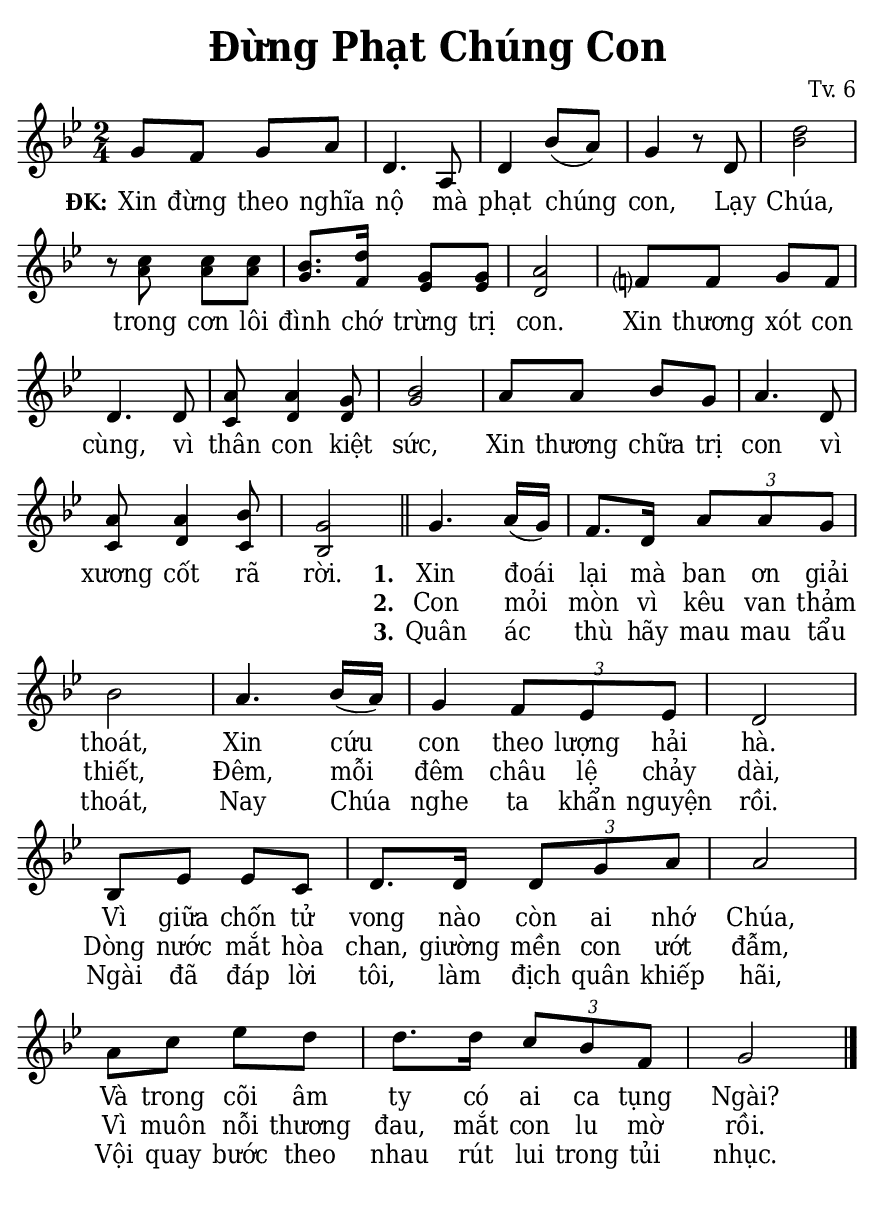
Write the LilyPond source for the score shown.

% Cài đặt chung\
\version "2.22.1"
\include "english.ly"

\header {
  title = \markup { \fontsize #1 "Đừng Phạt Chúng Con" }
  composer = "Tv. 6"
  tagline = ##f
}

% Nhạc phiên khúc
nhacPhienKhucSop = \relative c'' {
  g8 f g a |
  d,4. a8 |
  d4 bf'8 (a) |
  g4 r8 d |
  d'2 |
  r8 c c c |
  bf8. d16 g,8 g |
  a2 |
  f!?8 f g f |
  d4. d8 |
  a' a4 g8 |
  bf2 |
  a8 a bf g |
  a4. d,8 |
  a' a4 bf8 |
  g2 \bar "||"
  
  g4. a16 (g) |
  f8. d16 \tuplet 3/2 { a'8 a g }
  bf2 |
  a4. bf16 (a) |
  g4 \tuplet 3/2 { f8 ef ef } |
  d2 |
  bf8 ef ef c |
  d8. d16 \tuplet 3/2 { d8 g a } |
  a2 |
  a8 c ef d |
  d8. d16 \tuplet 3/2 { c8 bf f } |
  g2 \bar "|."
}

nhacPhienKhucAlto = \relative c'' {
  g8 f g a |
  d,4. a8 |
  d4 bf'8 (a) |
  g4 r8 d |
  bf'2 |
  r8 a a a |
  g8. f16 ef8 ef |
  d2 |
  f!?8 f g f |
  d4. d8 |
  c d4 d8 |
  g2 |
  a8 a bf g |
  a4. d,8 |
  c d4 c8 |
  bf2
  
  R2*9
}

% Lời phiên khúc
loiPhienKhucSop = \lyrics {
  \set stanza = "ĐK:"
  Xin đừng theo nghĩa nộ mà phạt chúng con,
  Lạy Chúa, trong cơn lôi đình chớ trừng trị con.
  Xin thương xót con cùng, vì thân con kiệt sức,
  Xin thương chữa trị con vì xương cốt rã rời.
  <<
    {
      \set stanza = "1."
      Xin đoái lại mà ban ơn giải thoát,
      Xin cứu con theo lượng hải hà.
      Vì giữa chốn tử vong nào còn ai nhớ Chúa,
      Và trong cõi âm ty có ai ca tụng Ngài?
    }
    \new Lyrics {
	    \set associatedVoice = "beSop"
	    \set stanza = "2."
	    Con mỏi mòn vì kêu van thảm thiết,
	    Đêm, mỗi đêm châu lệ chảy dài,
	    Dòng nước mắt hòa chan,
	    giường mền con ướt đẫm,
	    Vì muôn nỗi thương đau, mắt con lu mờ rồi.
    }
    \new Lyrics {
	    \set associatedVoice = "beSop"
	    \set stanza = "3."
	    Quân ác thù hãy mau mau tẩu thoát,
	    Nay Chúa nghe ta khẩn nguyện rồi.
	    Ngài đã đáp lời tôi,
	    làm địch quân khiếp hãi,
	    Vội quay bước theo nhau rút lui trong tủi nhục.
    }
  >>
}

% Dàn trang
\paper {
  #(set-paper-size "a5")
  top-margin = 3\mm
  bottom-margin = 3\mm
  left-margin = 3\mm
  right-margin = 3\mm
  indent = #0
  #(define fonts
	 (make-pango-font-tree "Deja Vu Serif Condensed"
	 		       "Deja Vu Serif Condensed"
			       "Deja Vu Serif Condensed"
			       (/ 20 20)))
  print-page-number = ##f
  %page-count = #1
}

TongNhip = {
  \key bf \major \time 2/4
  \set Timing.beamExceptions = #'()
  \set Timing.baseMoment = #(ly:make-moment 1/4)
}

% Đổi kích thước nốt cho bè phụ
notBePhu =
#(define-music-function (font-size music) (number? ly:music?)
   (for-some-music
     (lambda (m)
       (if (music-is-of-type? m 'rhythmic-event)
           (begin
             (set! (ly:music-property m 'tweaks)
                   (cons `(font-size . ,font-size)
                         (ly:music-property m 'tweaks)))
             #t)
           #f))
     music)
   music)

\score {
  \new ChoirStaff <<
    \new Staff \with {
        \consists "Merge_rests_engraver"
        printPartCombineTexts = ##f
      }
      <<
      \new Voice \TongNhip \partCombine 
        \nhacPhienKhucSop
        \notBePhu -1 { \nhacPhienKhucAlto }
      \new NullVoice = beSop \nhacPhienKhucSop
      \new Lyrics \lyricsto beSop \loiPhienKhucSop
      >>
  >>
  \layout {
    \override Lyrics.LyricSpace.minimum-distance = #1
    \override Score.BarNumber.break-visibility = ##(#f #f #f)
    \override Score.SpacingSpanner.uniform-stretching = ##t
  } 
}
